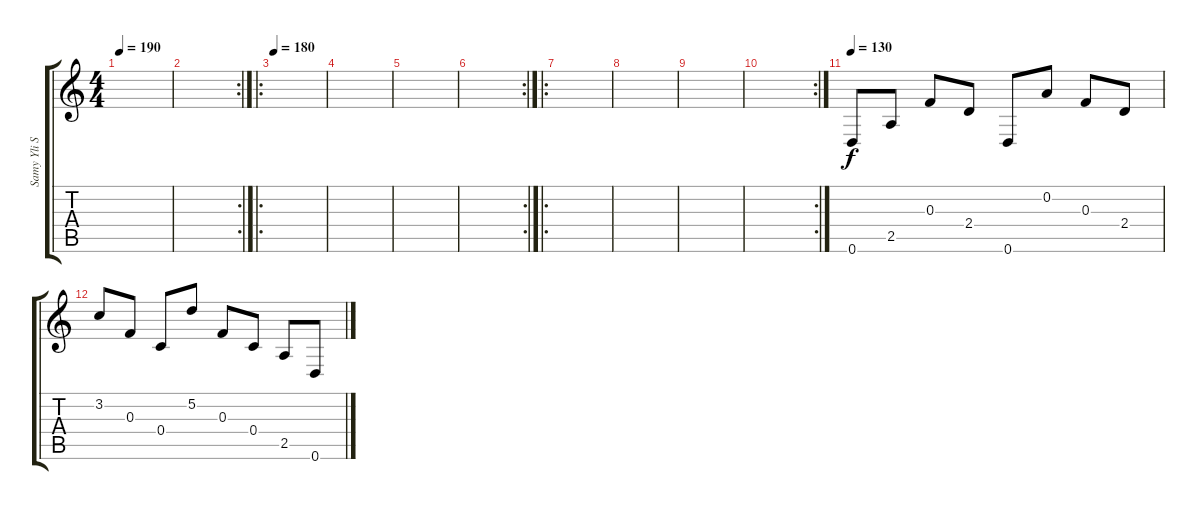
\track ("Samy Yli Sirniö" "Samy Yli S") {instrument distortionguitar}
\staff {score tabs}
\tuning (D4 A3 F3 C3 G2 D2) {hide}
\ts (4 4)
\tempo 190
\clef g2
\ks c
|
\rc 2
|
\ro
\tempo 180
|
|
|
\rc 2
|
\ro
|
|
|
\rc 2
|
\tempo 130
0.6.8{instrument acousticguitarsteel} 2.5.8 0.3.8 2.4.8 0.6.8 0.2.8 0.3.8 2.4.8 |
3.2.8 0.3.8 0.4.8 5.2.8 0.3.8 0.4.8 2.5.8 0.6.8
